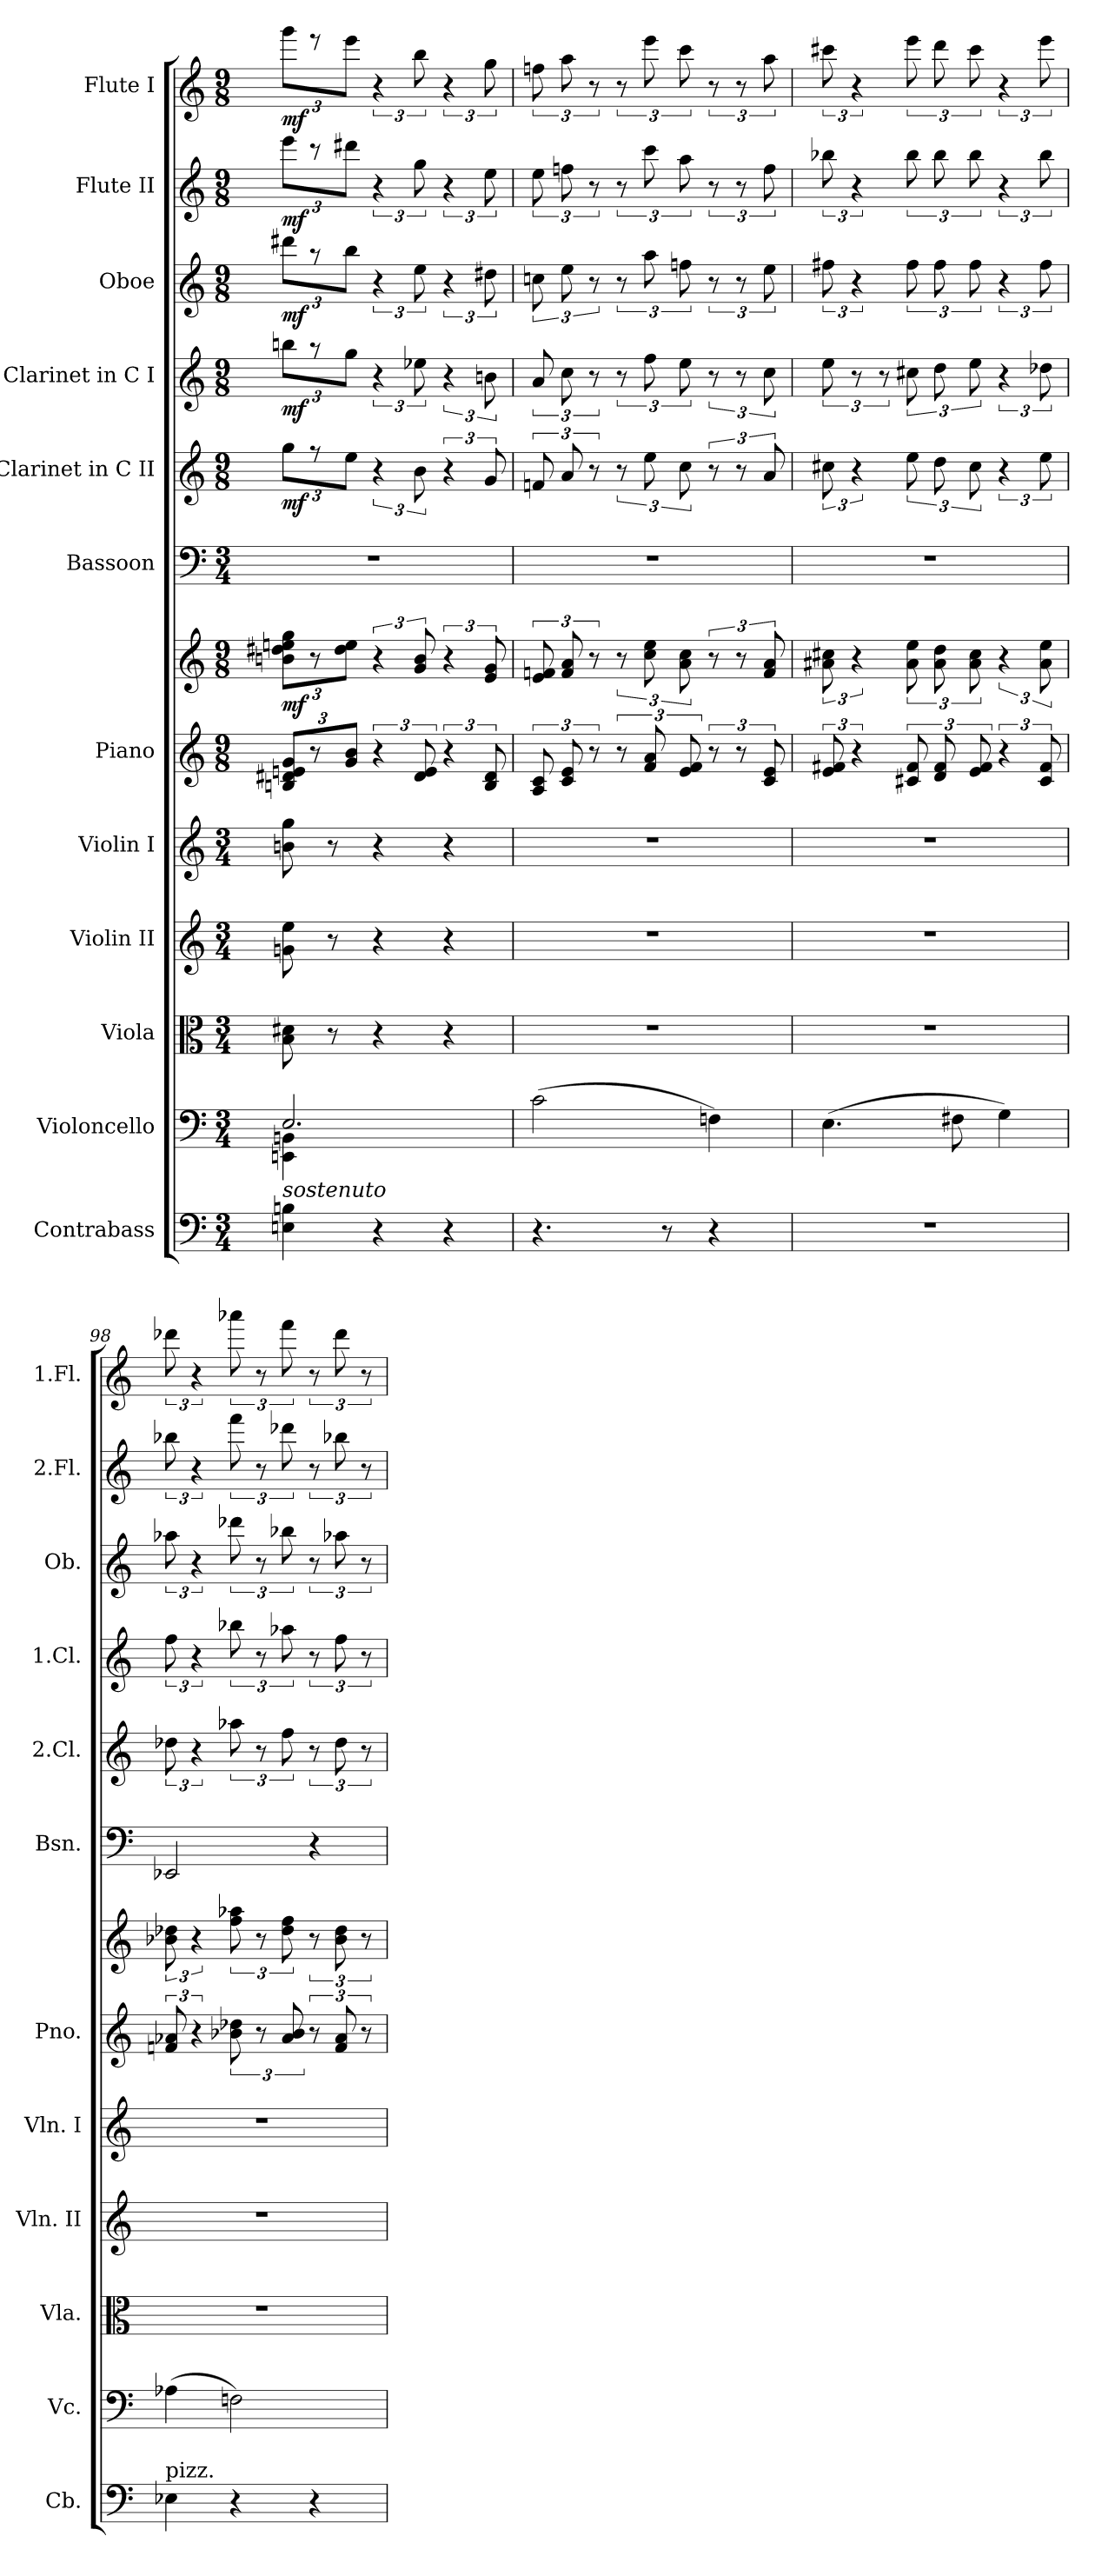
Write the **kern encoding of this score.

**kern	**kern	**kern	**kern	**kern	**kern	**kern	**dynam	**kern	**kern	**dynam	**kern	**dynam	**kern	**dynam	**kern	**dynam	**kern	**dynam
*part12	*part11	*part10	*part9	*part8	*part7	*part7	*part7	*part6	*part5	*part5	*part4	*part4	*part3	*part3	*part2	*part2	*part1	*part1
*staff13	*staff12	*staff11	*staff10	*staff9	*staff8	*staff7	*staff7/8	*staff6	*staff5	*staff5	*staff4	*staff4	*staff3	*staff3	*staff2	*staff2	*staff1	*staff1
*I"Contrabass	*I"Violoncello	*I"Viola	*I"Violin II	*I"Violin I	*I"Piano	*	*	*I"Bassoon	*I"Clarinet in C II	*	*I"Clarinet in C I	*	*I"Oboe	*	*I"Flute II	*	*I"Flute I	*
*I'Cb.	*I'Vc.	*I'Vla.	*I'Vln. II	*I'Vln. I	*I'Pno.	*	*	*I'Bsn.	*I'2.Cl.	*	*I'1.Cl.	*	*I'Ob.	*	*I'2.Fl.	*	*I'1.Fl.	*
*clefF4	*clefF4	*clefC3	*clefG2	*clefG2	*clefG2	*clefG2	*	*clefF4	*clefG2	*	*clefG2	*	*clefG2	*	*clefG2	*	*clefG2	*
*k[]	*k[]	*k[]	*k[]	*k[]	*k[]	*k[]	*	*k[]	*k[]	*	*k[]	*	*k[]	*	*k[]	*	*k[]	*
*M3/4	*M3/4	*M3/4	*M3/4	*M3/4	*M9/8	*M9/8	*	*M3/4	*M9/8	*	*M9/8	*	*M9/8	*	*M9/8	*	*M9/8	*
=	=	=	=	=	=	=	=	=	=	=	=	=	=	=	=	=	=	=
*	*^	*	*	*	*	*	*	*	*	*	*	*	*	*	*	*	*	*
!	!LO:TX:b:i:t=sostenuto	!	!	!	!	!	!	!	!	!	!	!	!	!	!	!	!	!	!
4En 4Bn	2.E	4EEn 4BBn	8B 8d#X	8gn 8ee	8bn 8gg	12Bn 12d#X 12en 12gL	12bn 12dd#X 12een 12ggL	mf	4%3r	12ggL	mf	12bbnL	mf	12ddd#XL	mf	12eeeL	mf	12gggL	mf
.	.	.	.	.	.	12r	12r	.	.	12r	.	12r	.	12r	.	12r	.	12r	.
.	.	.	8r	8r	8r	.	.	.	.	.	.	.	.	.	.	.	.	.	.
.	.	.	.	.	.	12g 12bJ	12dd# 12eeJ	.	.	12eeJ	.	12ggJ	.	12bbJ	.	12ddd#XJ	.	12eeeJ	.
4r	.	2ryy	4r	4r	4r	6r	6r	.	.	6r	.	6r	.	6r	.	6r	.	6r	.
.	.	.	.	.	.	12d# 12e	12g 12b	.	.	12b	.	12ee-X	.	12ee	.	12gg	.	12bb	.
4r	.	.	4r	4r	4r	6r	6r	.	.	6r	.	6r	.	6r	.	6r	.	6r	.
.	.	.	.	.	.	12B 12d#	12e 12g	.	.	12g	.	12bn	.	12dd#X	.	12ee	.	12gg	.
*	*v	*v	*	*	*	*	*	*	*	*	*	*	*	*	*	*	*	*	*
=96	=96	=96	=96	=96	=96	=96	=96	=96	=96	=96	=96	=96	=96	=96	=96	=96	=96	=96
4.r	(2c	4%3r	4%3r	4%3r	12A 12c	12e 12fn	.	4%3r	12fn	.	12a	.	12ccn	.	12ee	.	12ffn	.
.	.	.	.	.	12c 12e	12f 12a	.	.	12a	.	12cc	.	12ee	.	12ffn	.	12aa	.
.	.	.	.	.	12r	12r	.	.	12r	.	12r	.	12r	.	12r	.	12r	.
.	.	.	.	.	12r	12r	.	.	12r	.	12r	.	12r	.	12r	.	12r	.
.	.	.	.	.	12f 12a	12cc 12ee	.	.	12ee	.	12ff	.	12aa	.	12ccc	.	12eee	.
8r	.	.	.	.	.	.	.	.	.	.	.	.	.	.	.	.	.	.
.	.	.	.	.	12e 12f	12a 12cc	.	.	12cc	.	12ee	.	12ffn	.	12aa	.	12ccc	.
4r	4Fn)	.	.	.	12r	12r	.	.	12r	.	12r	.	12r	.	12r	.	12r	.
.	.	.	.	.	12r	12r	.	.	12r	.	12r	.	12r	.	12r	.	12r	.
.	.	.	.	.	12c 12e	12f 12a	.	.	12a	.	12cc	.	12ee	.	12ff	.	12aa	.
=97	=97	=97	=97	=97	=97	=97	=97	=97	=97	=97	=97	=97	=97	=97	=97	=97	=97	=97
4%3r	(4.E	4%3r	4%3r	4%3r	12e 12f#X	12a#X 12cc#X	.	4%3r	12cc#X	.	12ee	.	12ff#X	.	12bb-X	.	12ccc#X	.
.	.	.	.	.	6r	6r	.	.	6r	.	12r	.	6r	.	6r	.	6r	.
.	.	.	.	.	.	.	.	.	.	.	12r	.	.	.	.	.	.	.
.	.	.	.	.	12c#X 12f#	12a# 12ee	.	.	12ee	.	12cc#X	.	12ff#	.	12bb-	.	12eee	.
.	.	.	.	.	12d 12f#	12a# 12dd	.	.	12dd	.	12dd	.	12ff#	.	12bb-	.	12ddd	.
.	8F#X	.	.	.	.	.	.	.	.	.	.	.	.	.	.	.	.	.
.	.	.	.	.	12e 12f#	12a# 12cc#	.	.	12cc#	.	12ee	.	12ff#	.	12bb-	.	12ccc#	.
.	4G)	.	.	.	6r	6r	.	.	6r	.	6r	.	6r	.	6r	.	6r	.
.	.	.	.	.	12c# 12f#	12a# 12ee	.	.	12ee	.	12dd-X	.	12ff#	.	12bb-	.	12eee	.
=98	=98	=98	=98	=98	=98	=98	=98	=98	=98	=98	=98	=98	=98	=98	=98	=98	=98	=98
!LO:TX:a:t=pizz.	!	!	!	!	!	!	!	!	!	!	!	!	!	!	!	!	!	!
4E-X	(4A-X	4%3r	4%3r	4%3r	12fn 12a-X	12b-X 12dd-X	.	2EE-X	12dd-X	.	12ff	.	12aa-X	.	12bb-X	.	12ddd-X	.
.	.	.	.	.	6r	6r	.	.	6r	.	6r	.	6r	.	6r	.	6r	.
4r	2Fn)	.	.	.	12b-X 12dd-X	12ff 12aa-X	.	.	12aa-X	.	12bb-X	.	12ddd-X	.	12fff	.	12aaa-X	.
.	.	.	.	.	12r	12r	.	.	12r	.	12r	.	12r	.	12r	.	12r	.
.	.	.	.	.	12a- 12b-	12dd- 12ff	.	.	12ff	.	12aa-X	.	12bb-X	.	12ddd-X	.	12fff	.
4r	.	.	.	.	12r	12r	.	4r	12r	.	12r	.	12r	.	12r	.	12r	.
.	.	.	.	.	12f 12a-	12b- 12dd-	.	.	12dd-	.	12ff	.	12aa-X	.	12bb-X	.	12ddd-	.
.	.	.	.	.	12r	12r	.	.	12r	.	12r	.	12r	.	12r	.	12r	.
=	=	=	=	=	=	=	=	=	=	=	=	=	=	=	=	=	=	=
*-	*-	*-	*-	*-	*-	*-	*-	*-	*-	*-	*-	*-	*-	*-	*-	*-	*-	*-
